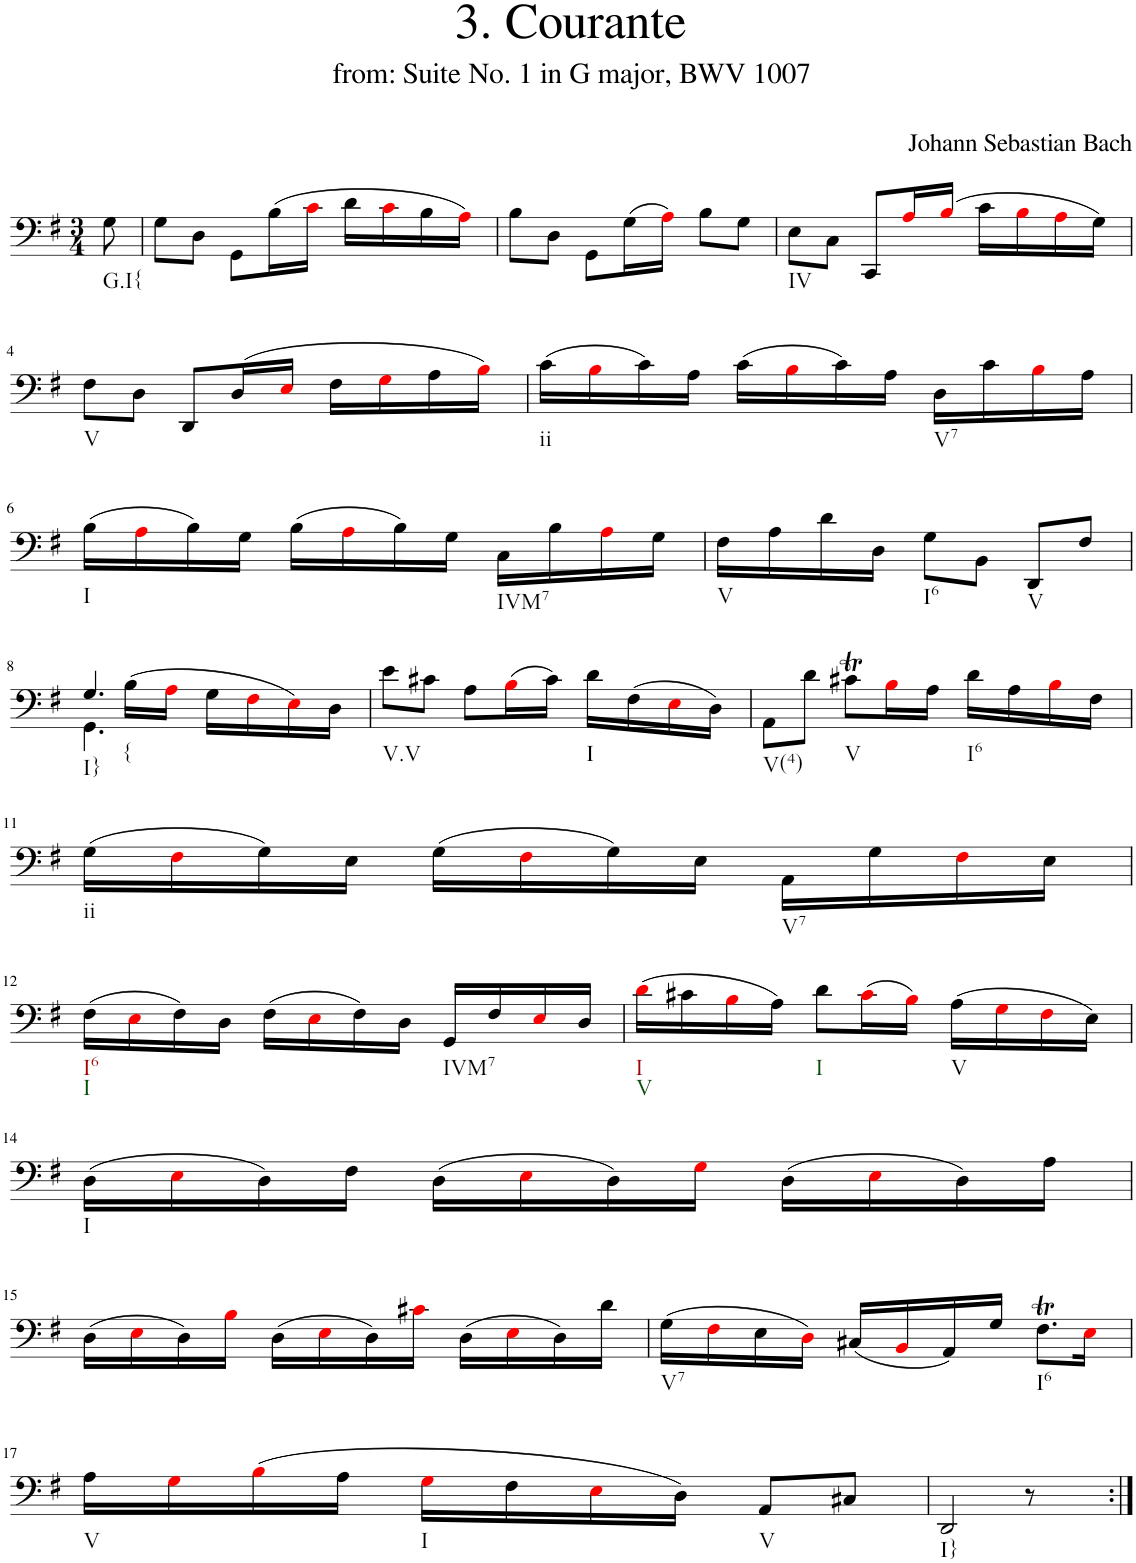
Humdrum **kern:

**kern
*part1
*staff1
*I"Piano
*I'Pno.
*clefF4
*k[f#]
*M3/4
=
!LO:TX:b:t=G.I{
8G\
=1
8G\L
8D\J
8GG\L
(16B\L
16ci\JJ
16d\LL
16ci\
16B\
16Ai\JJ)
=2
8B\L
8D\J
8GG\L
(16G\L
16Ai\JJ)
8B\L
8G\J
=3
!LO:TX:b:t=IV
8E\L
8C\J
8CC/L
16Ai/L
(16Bi/JJ
16c\LL
16Bi\
16Ai\
16G\JJ)
!!LO:LB:g=z
=4
!LO:TX:b:t=V
8F#\L
8D\J
8DD/L
(16D/L
16Ei/JJ
16F#\LL
16Gi\
16A\
16Bi\JJ)
=5
!LO:TX:b:t=ii
(16c\LL
16Bi\
16c\)
16A\JJ
(16c\LL
16Bi\
16c\)
16A\JJ
!LO:TX:b:t=V7
16D\LL
16c\
16Bi\
16A\JJ
!!LO:LB:g=z
=6
!LO:TX:b:t=I
(16B\LL
16Ai\
16B\)
16G\JJ
(16B\LL
16Ai\
16B\)
16G\JJ
!LO:TX:b:t=IVM7
16C\LL
16B\
16Ai\
16G\JJ
=7
!LO:TX:b:t=V
16F#\LL
16A\
16d\
16D\JJ
!LO:TX:b:t=I6
8G\L
8BB\J
!LO:TX:b:t=V
8DD/L
8F#/J
!!LO:LB:g=z
=8
*^
!LO:TX:b:t=I}	!
4.G/	4.GG\
!LO:TX:b:t={	!
(16B\LL	4.ryy
16Ai\JJ	.
16G\LL	.
16F#i\	.
16Ei\)	.
16D\JJ	.
*v	*v
=9
!LO:TX:b:t=V.V
8e\L
8c#X\J
8A\L
(16Bi\L
16c#\JJ)
!LO:TX:b:t=I
16d\LL
(16F#\
16Ei\
16D\JJ)
=10
!LO:TX:b:t=V(4)
8AA\L
8d\J
!LO:TX:b:t=V
8c#Xt\L
16Bi\L
16A\JJ
!LO:TX:b:t=I6
16d\LL
16A\
16Bi\
16F#\JJ
!!LO:LB:g=z
=11
!LO:TX:b:t=ii
(16G\LL
16F#i\
16G\)
16E\JJ
(16G\LL
16F#i\
16G\)
16E\JJ
!LO:TX:b:t=V7
16AA\LL
16G\
16F#i\
16E\JJ
!!LO:LB:g=z
=12
!LO:TX:b:t=I6
!LO:TX:b:t=I
(16F#\LL
16Ei\
16F#\)
16D\JJ
(16F#\LL
16Ei\
16F#\)
16D\JJ
!LO:TX:b:t=IVM7
16GG/LL
16F#/
16Ei/
16D/JJ
=13
!LO:TX:b:t=I
!LO:TX:b:t=V
(16di\LL
16c#X\
16Bi\
16A\JJ)
!LO:TX:b:t=I
8d\L
(16c#i\L
16Bi\JJ)
!LO:TX:b:t=V
(16A\LL
16Gi\
16F#i\
16E\JJ)
!!LO:LB:g=z
=14
!LO:TX:b:t=I
(16D\LL
16Ei\
16D\)
16F#\JJ
(16D\LL
16Ei\
16D\)
16Gi\JJ
(16D\LL
16Ei\
16D\)
16A\JJ
!!LO:LB:g=z
=15
(16D\LL
16Ei\
16D\)
16Bi\JJ
(16D\LL
16Ei\
16D\)
16c#Xi\JJ
(16D\LL
16Ei\
16D\)
16d\JJ
=16
!LO:TX:b:t=V7
(16G\LL
16F#i\
16E\
16Di\JJ)
(16C#X/LL
16BBi/
16AA/)
16G/JJ
!LO:TX:b:t=I6
8.F#t\L
16Ei\Jk
!!LO:LB:g=z
=17
!LO:TX:b:t=V
16A\LL
16Gi\
(16Bi\
16A\JJ
!LO:TX:b:t=I
16Gi\LL
16F#\
16Ei\
16D\JJ)
!LO:TX:b:t=V
8AA/L
8C#X/J
=18
!LO:TX:b:t=I}
2DD/
8r
=:|!
*-
